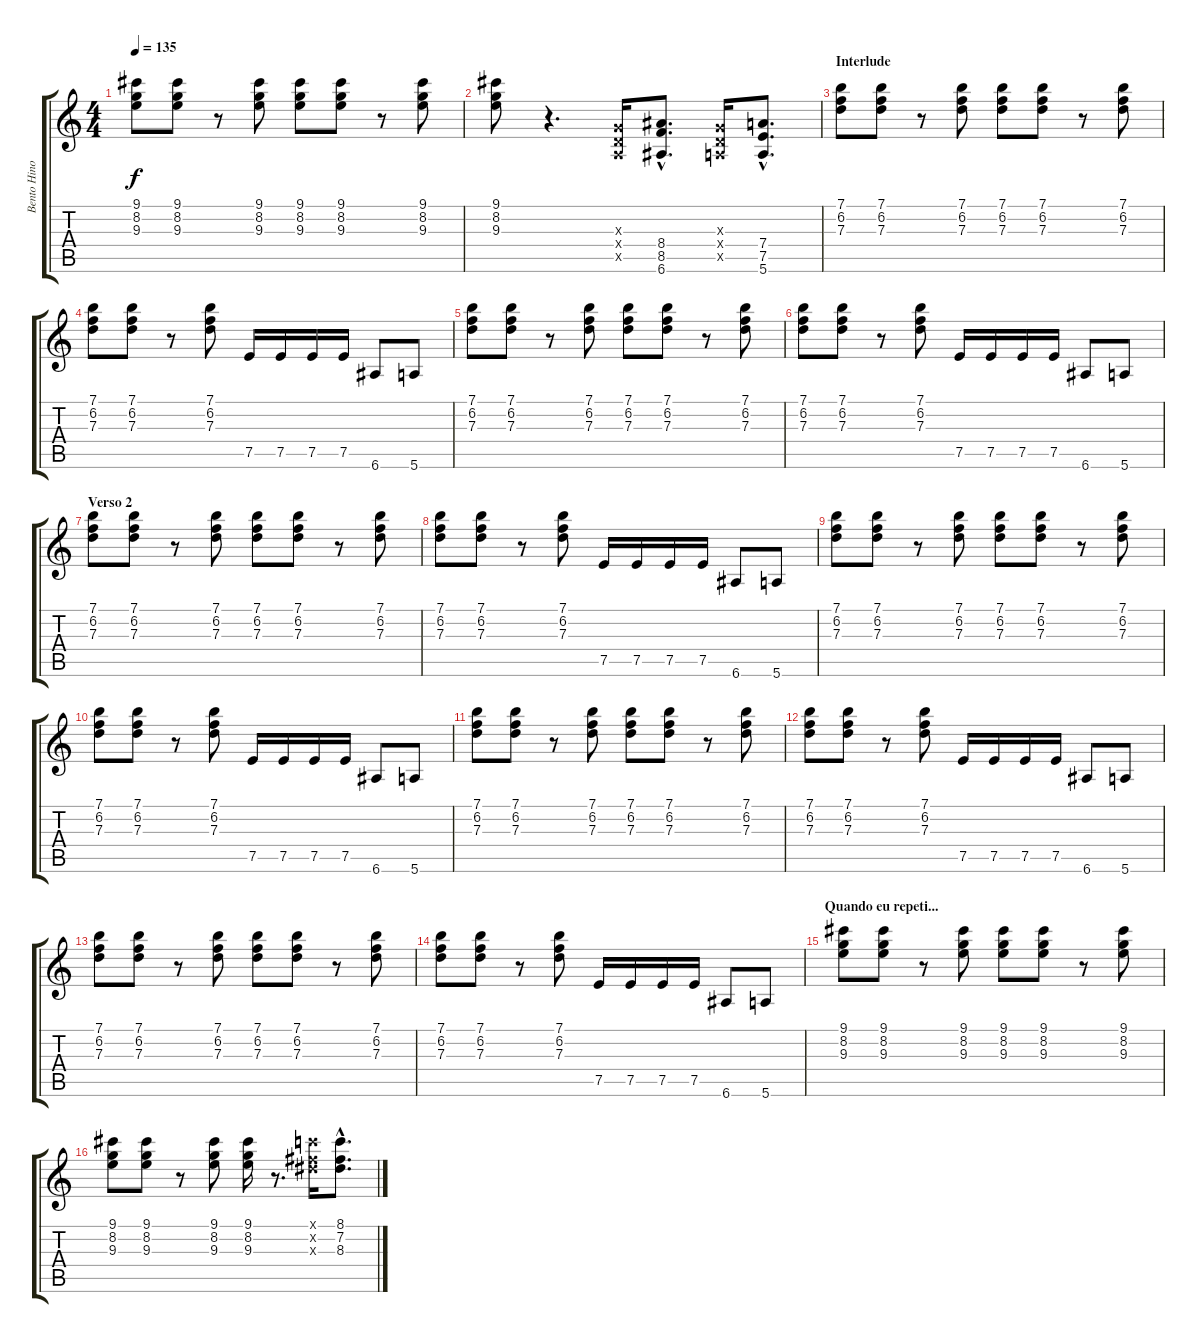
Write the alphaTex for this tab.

\track ("Bento Hinoto" "Bento Hino") {instrument distortionguitar}
\staff {score tabs}
\tuning (E4 B3 G3 D3 A2 E2) {hide}
\ts (4 4)
\tempo 135
\clef g2
\ks c
(9.1 8.2 9.3).8{dy f} (9.1 8.2 9.3).8 r.8 (9.1 8.2 9.3).8 (9.1 8.2 9.3).8 (9.1 8.2 9.3).8 r.8 (9.1 8.2 9.3).8 |
(9.1 8.2 9.3).8 r.4{d} (0.3{x} 0.4{x} 0.5{x}).16 (8.4{hac} 8.5{hac} 6.6{hac}).8{d} (0.3{x} 0.4{x} 0.5{x}).16 (7.4{hac} 7.5{hac} 5.6{hac}).8{d} |
\section ("" "Interlude")
(7.1 6.2 7.3).8 (7.1 6.2 7.3).8 r.8 (7.1 6.2 7.3).8 (7.1 6.2 7.3).8 (7.1 6.2 7.3).8 r.8 (7.1 6.2 7.3).8 |
(7.1 6.2 7.3).8 (7.1 6.2 7.3).8 r.8 (7.1 6.2 7.3).8 7.5.16 7.5.16 7.5.16 7.5.16 6.6.8 5.6.8 |
(7.1 6.2 7.3).8 (7.1 6.2 7.3).8 r.8 (7.1 6.2 7.3).8 (7.1 6.2 7.3).8 (7.1 6.2 7.3).8 r.8 (7.1 6.2 7.3).8 |
(7.1 6.2 7.3).8 (7.1 6.2 7.3).8 r.8 (7.1 6.2 7.3).8 7.5.16 7.5.16 7.5.16 7.5.16 6.6.8 5.6.8 |
\section ("" "Verso 2")
(7.1 6.2 7.3).8 (7.1 6.2 7.3).8 r.8 (7.1 6.2 7.3).8 (7.1 6.2 7.3).8 (7.1 6.2 7.3).8 r.8 (7.1 6.2 7.3).8 |
(7.1 6.2 7.3).8 (7.1 6.2 7.3).8 r.8 (7.1 6.2 7.3).8 7.5.16 7.5.16 7.5.16 7.5.16 6.6.8 5.6.8 |
(7.1 6.2 7.3).8 (7.1 6.2 7.3).8 r.8 (7.1 6.2 7.3).8 (7.1 6.2 7.3).8 (7.1 6.2 7.3).8 r.8 (7.1 6.2 7.3).8 |
(7.1 6.2 7.3).8 (7.1 6.2 7.3).8 r.8 (7.1 6.2 7.3).8 7.5.16 7.5.16 7.5.16 7.5.16 6.6.8 5.6.8 |
(7.1 6.2 7.3).8 (7.1 6.2 7.3).8 r.8 (7.1 6.2 7.3).8 (7.1 6.2 7.3).8 (7.1 6.2 7.3).8 r.8 (7.1 6.2 7.3).8 |
(7.1 6.2 7.3).8 (7.1 6.2 7.3).8 r.8 (7.1 6.2 7.3).8 7.5.16 7.5.16 7.5.16 7.5.16 6.6.8 5.6.8 |
(7.1 6.2 7.3).8 (7.1 6.2 7.3).8 r.8 (7.1 6.2 7.3).8 (7.1 6.2 7.3).8 (7.1 6.2 7.3).8 r.8 (7.1 6.2 7.3).8 |
(7.1 6.2 7.3).8 (7.1 6.2 7.3).8 r.8 (7.1 6.2 7.3).8 7.5.16 7.5.16 7.5.16 7.5.16 6.6.8 5.6.8 |
\section ("" "Quando eu repeti...")
(9.1 8.2 9.3).8 (9.1 8.2 9.3).8 r.8 (9.1 8.2 9.3).8 (9.1 8.2 9.3).8 (9.1 8.2 9.3).8 r.8 (9.1 8.2 9.3).8 |
(9.1 8.2 9.3).8 (9.1 8.2 9.3).8 r.8 (9.1 8.2 9.3).8 (9.1 8.2 9.3).16 r.8{d} (8.1{x} 7.2{x} 8.3{x}).16 (8.1{hac} 7.2{hac} 8.3{hac}).8{d}
